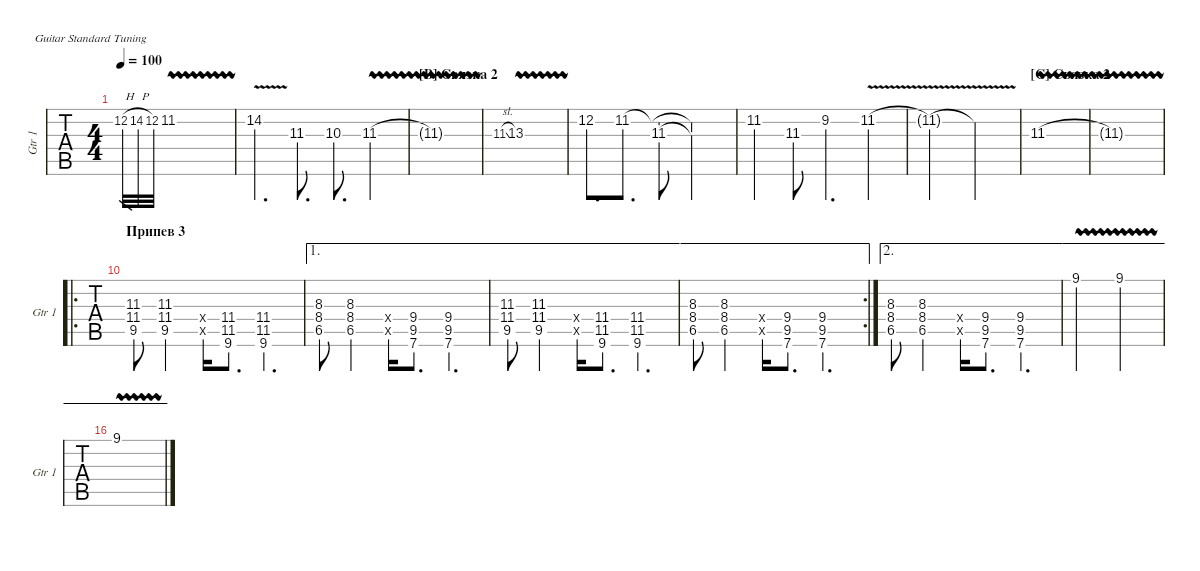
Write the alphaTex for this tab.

\defaultSystemsLayout 4
\hideDynamics
\bracketExtendMode groupsimilarinstruments
\singleTrackTrackNamePolicy allsystems
\multiTrackTrackNamePolicy allsystems
\otherSystemsTrackNameOrientation horizontal
\defaultBarNumberDisplay FirstOfSystem
\track ("Guitar 1" "Gtr 1") {instrument electricguitarclean}
\staff {tabs}
\tuning (E4 B3 G3 D3 A2 E2)
\ts (4 4)
\tempo 100
\clef g2
\scale
0.119754
\ks f#minor
12.2{h}.32{gr dy mf} 14.2{h}.32{gr} 12.2.32{gr} 11.2{vw}.1 |
\scale
0.107897 14.2{v}.4{d} 11.3.8{d} 10.3.8{d} 11.3{vw}.4 |
\section ("B" "Связка 2")
\scale
0.0634294 11.3{vw t}.1 |
\scale
0.0884735 11.3{sl}.8{gr} 13.3{vw}.1 |
\scale
0.140212 12.2.8{d} 11.2.8{d} (11.3 11.2{t}).8 (11.3{t} 11.2{t}).2 |
\scale
0.0926729 11.2.4 11.3.8 9.2.4{d} 11.2{v}.4 |
\scale
0.082835 11.2{v t}.2 11.2{v t}.2 |
\section ("C" "Связка 2")
\scale
0.0446889 11.3{vw}.1 |
\scale
0.0396434 11.3{vw t}.1 |
\ro
\section ("" "Припев 3")
(9.5 11.4 11.3).8 (11.4 9.5 11.3).4 (9.5{x} 11.4{x}).16 (11.4 11.5 9.6).8{d} (11.4 11.5 9.6).4{d} |
\ae 1
(6.5 8.4 8.3).8 (6.5 8.4 8.3).4 (6.5{x} 8.4{x}).16 (9.5 9.4 7.6).8{d} (9.4 9.5 7.6).4{d} |
\ae 1
(9.5 11.4 11.3).8 (11.4 9.5 11.3).4 (9.5{x} 11.4{x}).16 (11.4 11.5 9.6).8{d} (11.4 11.5 9.6).4{d} |
\ae 1
\rc 2
(6.5 8.4 8.3).8 (6.5 8.4 8.3).4 (6.5{x} 8.4{x}).16 (9.5 9.4 7.6).8{d} (9.4 9.5 7.6).4{d} |
\ae 2
(6.5 8.4 8.3).8 (6.5 8.4 8.3).4 (6.5{x} 8.4{x}).16 (9.5 9.4 7.6).8{d} (9.4 9.5 7.6).4{d} |
\ae 2
9.1{vw}.2 9.1{vw}.2 |
\ae 2
9.1{vw}.1
